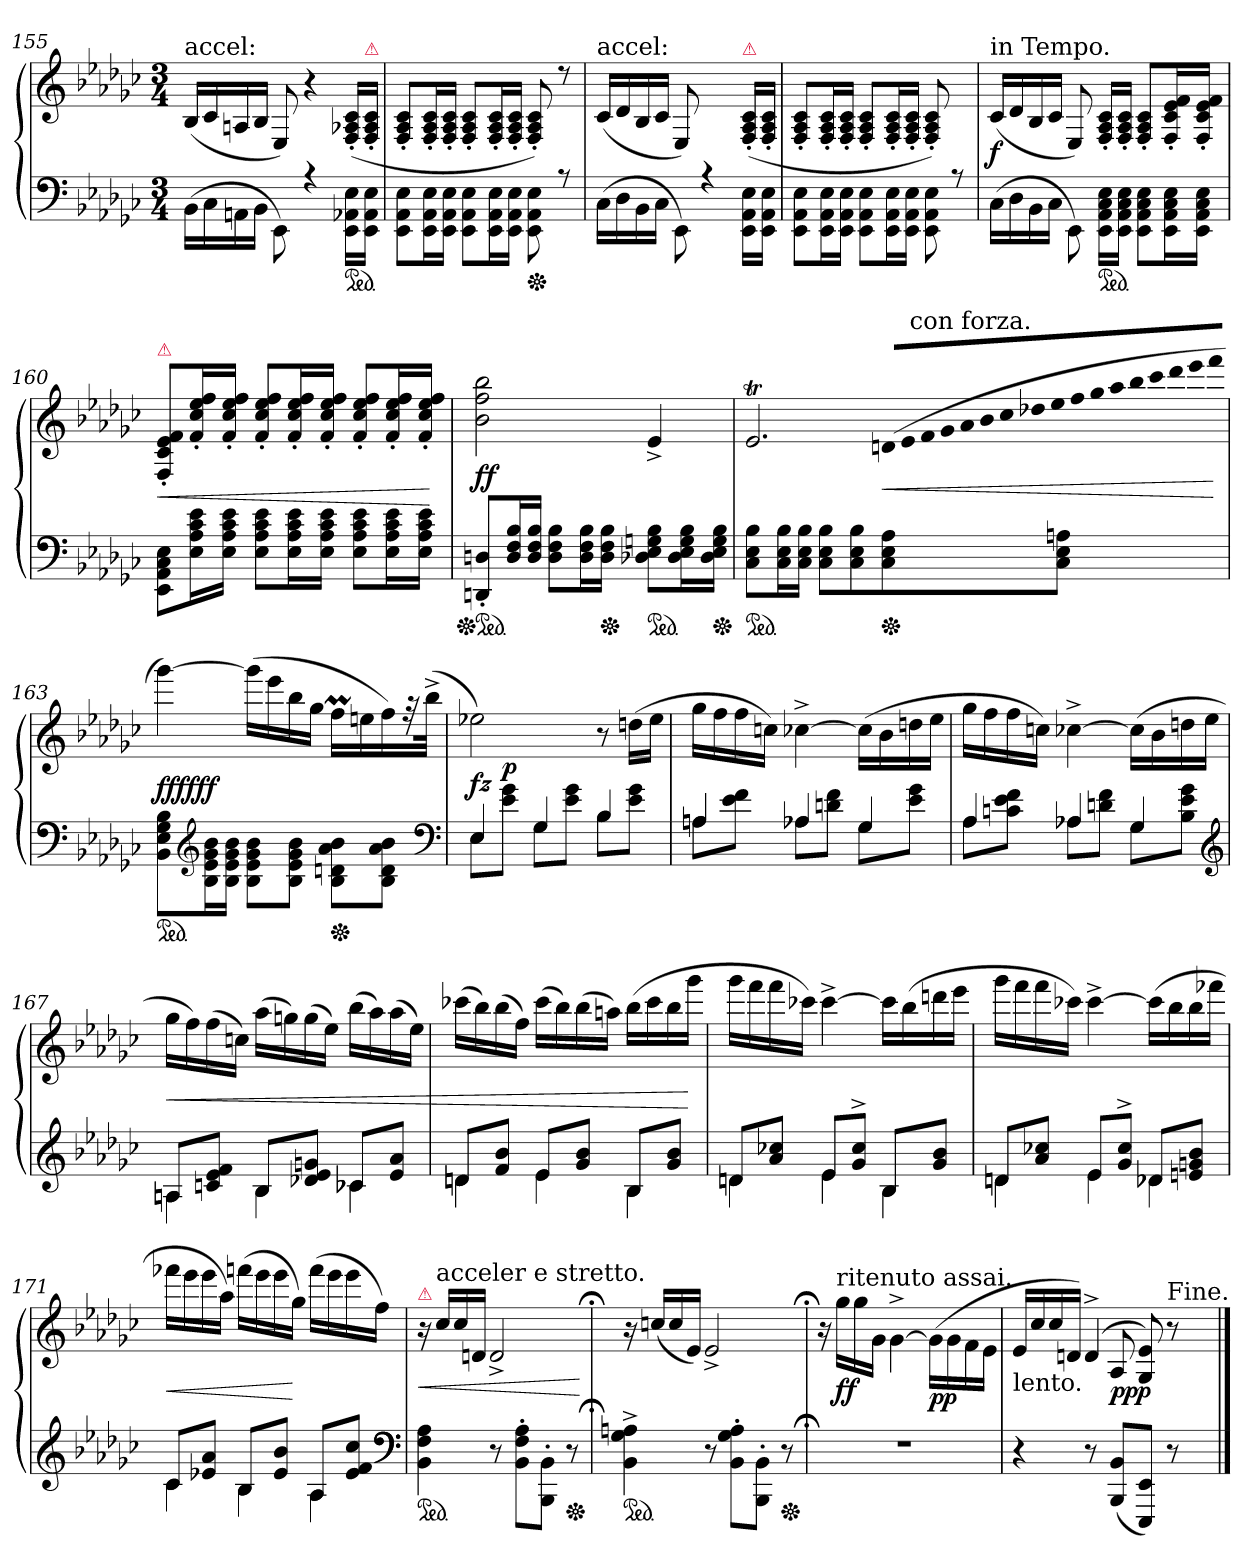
**kern	**kern	**dynam
*part1	*part1	*part1
*staff2	*staff1	*staff1/2
*clefF4	*clefG2	*
*k[b-e-a-d-g-c-]	*k[b-e-a-d-g-c-]	*
*M3/4	*M3/4	*
=155	=155	=155
!	!LO:TX:a:t=accel&colon;	!
(<16BB-\LL	(>16B-/LL	.
16C-\	16c-/	.
16AAn\	16An/	.
16BB-\JJ	16B-/JJ	.
8EE-\)	8E-/)	.
4rA	4r	.
*ped	*	*
16EE-\ 16AA-X\ 16E-\LL	(>16F'>/ 16A-X'>/ 16c-'>/LL	.
!	!LO:TX:a:color=crimson:t=⚠	!
16EE-\ 16AA-\ 16E-\JJ	16F'>/ 16A-'>/ 16c-'>/JJ	.
=156	=156	=156
8EE-\ 8AA-\ 8E-\L	8F'>/ 8A-'>/ 8c-'>/L	.
16EE-\ 16AA-\ 16E-\L	16F'>/ 16A-'>/ 16c-'>/L	.
16EE-\ 16AA-\ 16E-\JJ	16F'>/ 16A-'>/ 16c-'>/JJ	.
8EE-\ 8AA-\ 8E-\L	8F'>/ 8A-'>/ 8c-'>/L	.
16EE-\ 16AA-\ 16E-\L	16F'>/ 16A-'>/ 16c-'>/L	.
16EE-\ 16AA-\ 16E-\JJ	16F'>/ 16A-'>/ 16c-'>/JJ	.
*Xped	*	*
8EE-\ 8AA-\ 8E-\	8F'>/ 8A-'>/ 8c-'>/)	.
8rA	8rdd	.
=157	=157	=157
!	!LO:TX:a:t=accel&colon;	!
(<16C-\LL	(>16c-/LL	.
16D-\	16d-/	.
16BB-\	16B-/	.
16C-\JJ	16c-/JJ	.
8EE-\)	8E-/)	.
4rA	4ryy	.
!	!LO:TX:a:color=crimson:t=⚠	!
16EE-\ 16AA-\ 16E-\LL	(>16F'>/ 16A-'>/ 16c-'>/LL	.
16EE-\ 16AA-\ 16E-\JJ	16F'>/ 16A-'>/ 16c-'>/JJ	.
=158	=158	=158
8EE-\ 8AA-\ 8E-\L	8F'>/ 8A-'>/ 8c-'>/L	.
16EE-\ 16AA-\ 16E-\L	16F'>/ 16A-'>/ 16c-'>/L	.
16EE-\ 16AA-\ 16E-\JJ	16F'>/ 16A-'>/ 16c-'>/JJ	.
8EE-\ 8AA-\ 8E-\L	8F'>/ 8A-'>/ 8c-'>/L	.
16EE-\ 16AA-\ 16E-\L	16F'>/ 16A-'>/ 16c-'>/L	.
16EE-\ 16AA-\ 16E-\JJ	16F'>/ 16A-'>/ 16c-'>/JJ	.
8EE-\ 8AA-\ 8E-\	8F'>/ 8A-'>/ 8c-'>/)	.
8rA	8rddyy	.
=159	=159	=159
!	!LO:TX:a:t=in Tempo.	!
(<16C-\LL	(>16c-/LL	f
16D-\	16d-/	.
16BB-\	16B-/	.
16C-\JJ	16c-/JJ	.
8EE-\)	8E-/)	.
*ped	*	*
16EE-\ 16AA-\ 16C-\ 16E-\LL	16F'>/ 16A-'>/ 16c-'>/LL	.
16EE-\ 16AA-\ 16C-\ 16E-\JJ	16F'>/ 16A-'>/ 16c-'>/JJ	.
8EE-\ 8AA-\ 8C-\ 8E-\L	8F'>/ 8A-'>/ 8c-'>/L	.
16EE-\ 16AA-\ 16C-\ 16E-\L	16F'>/ 16c-'>/ 16e-'>/ 16f'>/L	.
16EE-\ 16AA-\ 16C-\ 16E-\JJ	16F'>/ 16c-'>/ 16e-'>/ 16f'>/JJ	.
=160	=160	=160
!	!LO:TX:a:color=crimson:t=⚠	!
!	!	!LO:HP:b
8EE-\ 8AA-\ 8C-\ 8E-\L	8F'>/ 8c-'>/ 8e-'>/ 8f'>/L	<
16E- 16A- 16c- 16e-L	16f'> 16cc-'> 16ee-'> 16ff'>L	.
16E- 16A- 16c- 16e-JJ	16f'> 16cc-'> 16ee-'> 16ff'>JJ	.
8E- 8A- 8c- 8e-L	8f'</ 8cc-'</ 8ee-'</ 8ff'</L	.
16E- 16A- 16c- 16e-L	16f'</ 16cc-'</ 16ee-'</ 16ff'</L	.
16E- 16A- 16c- 16e-JJ	16f'</ 16cc-'</ 16ee-'</ 16ff'</JJ	.
8E- 8A- 8c- 8e-L	8f'</ 8cc-'</ 8ee-'</ 8ff'</L	.
16E- 16A- 16c- 16e-L	16f'</ 16cc-'</ 16ee-'</ 16ff'</L	.
16E- 16A- 16c- 16e-JJ	16f'</ 16cc-'</ 16ee-'</ 16ff'</JJ	.
.	.	[
=161	=161	=161
*Xped	*	*
*ped	*	*
8DDn'> 8Dn'>L	2b- 2ff 2bb-	ff
16D 16F 16B-L	.	.
16D 16F 16B-JJ	.	.
8D 8F 8B-L	.	.
16D 16F 16B-L	.	.
*Xped	*	*
16D 16F 16B-JJ	.	.
*ped	*	*
8D-X 8E- 8Gn 8B-L	4e-^>	.
16D- 16E- 16G 16B-L	.	.
*Xped	*	*
16D- 16E- 16G 16B-JJ	.	.
=162	=162	=162
!	!LO:N:vis=2.	!
*ped	*	*
8C- 8E- 8B-L	2e-T	.
16C- 16E- 16B-L	.	.
16C- 16E- 16B-JJ	.	.
8C- 8E- 8B-L	.	.
8C- 8E- 8B-	.	.
*	*Xtuplet	*
!	!LO:N:vis=8	!
*Xped	*	*
8C- 8E- 8A-	(<68dn!/L	<
!	!LO:N:vis=8	!
.	68e-!/	.
!	!LO:TX:a:t=con forza.	!
!	!LO:N:vis=8	!
.	68f!/	.
!	!LO:N:vis=8	!
.	68g-!/	.
!	!LO:N:vis=8	!
.	68a-!/	.
!	!LO:N:vis=8	!
.	68b-!/	.
!	!LO:N:vis=8	!
.	68cc-!/	.
!	!LO:N:vis=8	!
.	68dd-X!/	.
!	!LO:N:vis=8	!
.	68ee-!/	.
8C- 8E- 8AnJ	.	.
!	!LO:N:vis=8	!
.	68ff!/	.
!	!LO:N:vis=8	!
.	68gg-!/	.
!	!LO:N:vis=8	!
.	68aa-!/	.
!	!LO:N:vis=8	!
.	68bb-!/	.
!	!LO:N:vis=8	!
.	68ccc-!/	.
!	!LO:N:vis=8	!
.	68ddd-!/	.
!	!LO:N:vis=8	!
.	68eee-!/	.
!	!LO:N:vis=8	!
.	68fff!/J	.
.	.	[
=163	=163	=163
*ped	*	*
8BB-\ 8E-\ 8G-\ 8B-\L	[4ggg-)	fff fff
*clefG2	*	*
16B-\ 16e-\ 16g-\ 16b-\L	.	.
16B-\ 16e-\ 16g-\ 16b-\JJ	.	.
8B-\ 8e-\ 8g-\ 8b-\L	(>16ggg-LL]	.
.	16eee-	.
8B-\ 8e-\ 8g-\ 8b-\J	16bb-	.
.	16gg-JJ	.
*Xped	*	*
8B-\ 8dn\ 8a-\ 8b-\L	16ffmLL	.
.	16een	.
8B-\ 8d\ 8a-\ 8b-\J	16ff)	.
.	32r	.
.	(>32bb-^<JJk	.
*clefF4	*	*
=164	=164	=164
*^	*^	*
4E-	8E-\L	2ee-X)	8ryy	fz
.	8e-\ 8g-\J	.	2ryy	p
4G-/	8G-\L	.	.	.
.	8e-\ 8g-\J	.	.	.
4B-/	8B-\L	8r	.	.
.	8e-\ 8g-\J	(>16ddnLL	8ryy	.
.	.	16ee-JJ	.	.
*	*	*v	*v	*
=165	=165	=165	=165
4An	8AnL	16gg-LL	.
.	.	16ff	.
.	8e- 8fJ	16ff	.
.	.	16ccnJJ)	.
4A-X	8A-XL	[4cc-X^<	.
.	8dn 8fJ	.	.
4G-	8G-L	(>16cc-LL]	.
.	.	16b-	.
.	8e- 8g-J	16ddn	.
.	.	16ee-JJ	.
=166	=166	=166	=166
4A-	8A-L	16gg-LL	.
.	.	16ff	.
.	8cn 8e- 8fJ	16ff	.
.	.	16ccnJJ)	.
4A-X	8A-XL	[4cc-X^<	.
.	8dn 8fJ	.	.
4G-	8G-L	(>16cc-LL]	.
.	.	16b-	.
.	8B- 8e- 8g-J	16ddn	.
.	.	16ee-JJ	.
*clefG2	*	*	*
=167	=167	=167	=167
8AnL	4An	16gg-LL	<
.	.	16ff)	.
8cn 8e- 8fJ	.	(>16ff	.
.	.	16ccnJJ)	.
8B-L	4B-	(>16aa-LL	.
.	.	16ggn)	.
8d-X 8e- 8gnJ	.	(>16gg	.
.	.	16ee-JJ)	.
8c-XL	4c-X	(>16bb-LL	.
.	.	16aa-)	.
8e- 8a-J	.	(>16aa-	.
.	.	16ee-JJ)	.
=168	=168	=168	=168
8dnL	4dn	(>16ccc-XLL	.
.	.	16bb-)	.
8f 8b-J	.	(>16bb-	.
.	.	16ffJJ)	.
8e-L	4e-	(>16ccc-LL	.
.	.	16bb-)	.
8g- 8b-J	.	(>16bb-	.
.	.	16aanJJ)	.
8B-L	4B-	(>16bb-LL	.
.	.	16ccc-	.
8g- 8b-J	.	16bb-	.
.	.	16ggg-JJ	[
=169	=169	=169	=169
8dnL	4dn	16ggg-LL	.
.	.	16fff	.
8a- 8cc-XJ	.	16fff	.
.	.	16ccc-XJJ)	.
8e-L	4e-	[4ccc-^<	.
8g-^> 8cc-^>J	.	.	.
8B-L	4B-	16ccc-LL]	.
.	.	(>16bb-	.
8g- 8b-J	.	16dddn	.
.	.	16eee-JJ	.
=170	=170	=170	=170
8dnL	4dn	16ggg-LL	.
.	.	16fff	.
8a- 8cc-XJ	.	16fff	.
.	.	16ccc-XJJ)	.
8e-L	4e-	[4ccc-^<	.
8g-^> 8cc-^>J	.	.	.
8d-XL	4d-X	(>16ccc-LL]	.
.	.	16bb-	.
8en 8gn 8b-J	.	16bb-	.
.	.	16fff-XJJ	.
=171	=171	=171	=171
8c-L	4c-	16fff-XLL	<
.	.	16eee-	.
8e-X 8a-J	.	16eee-	.
.	.	16aa-JJ)	.
8B-L	4B-	(>16fffnLL	.
.	.	16eee-	.
8e- 8b-J	.	16eee-	.
.	.	16gg-JJ)	[
8A-L	4A-	(>16fffLL	.
.	.	16eee-	.
8e- 8f 8cc-J	.	16eee-	.
.	.	16ffJJ)	.
*v	*v	*	*
*clefF4	*	*
=172	=172	=172
!	!LO:TX:a:color=crimson:t=⚠	!
!	!	!LO:HP:b
*ped	*	*
4BB- 4F 4A-	16r	<
!	!LO:TX:a:t=acceler e stretto.	!
.	16cc-LL	.
.	16cc-	.
.	16dnJJ	.
8r	2d^>	.
8BB-'>\ 8F'>\ 8A-'>\L	.	.
8BBB-'>\ 8BB-'>\J	.	.
*Xped	*	*
8r	.	.
.	.	[
=173;	=173;	=173;
*ped	*	*
4BB-^> 4G-^> 4An^>	16r	.
.	(16ccnLL	.
.	16cc	.
.	16e-JJ)	.
8r	2e-^<	.
8BB-'>\ 8G-'>\ 8A'>\L	.	.
8BBB-'>\ 8BB-'>\J	.	.
*Xped	*	*
8r	.	.
=174;	=174;	=174;
2.rF	16r	.
!	!LO:TX:a:t=ritenuto assai.	!
.	16gg-LL	ff
.	16gg-	.
.	16g-JJ	.
.	[4g-^>\	.
.	(>16g-\LL]	pp
.	16g-\	.
.	16f\	.
.	16e-\JJ	.
=175	=175	=175
*	*^	*
!	!LO:TX:b:t=lento.	!	!
4r	16e-LL	4.rAyy	.
.	16cc-	.	.
.	16cc-	.	.
.	16dnJJ)	.	.
8r	(>4d^>	.	.
(8BBB- 8BB-L	.	8A-/	ppp
8EEE- 8EE-J)	8G- 8e-)	8ryy	.
!	!LO:TX:a:t=Fine.	!	!
8r	8r	8rFyy	.
*	*v	*v	*
==	==	==
*-	*-	*-
